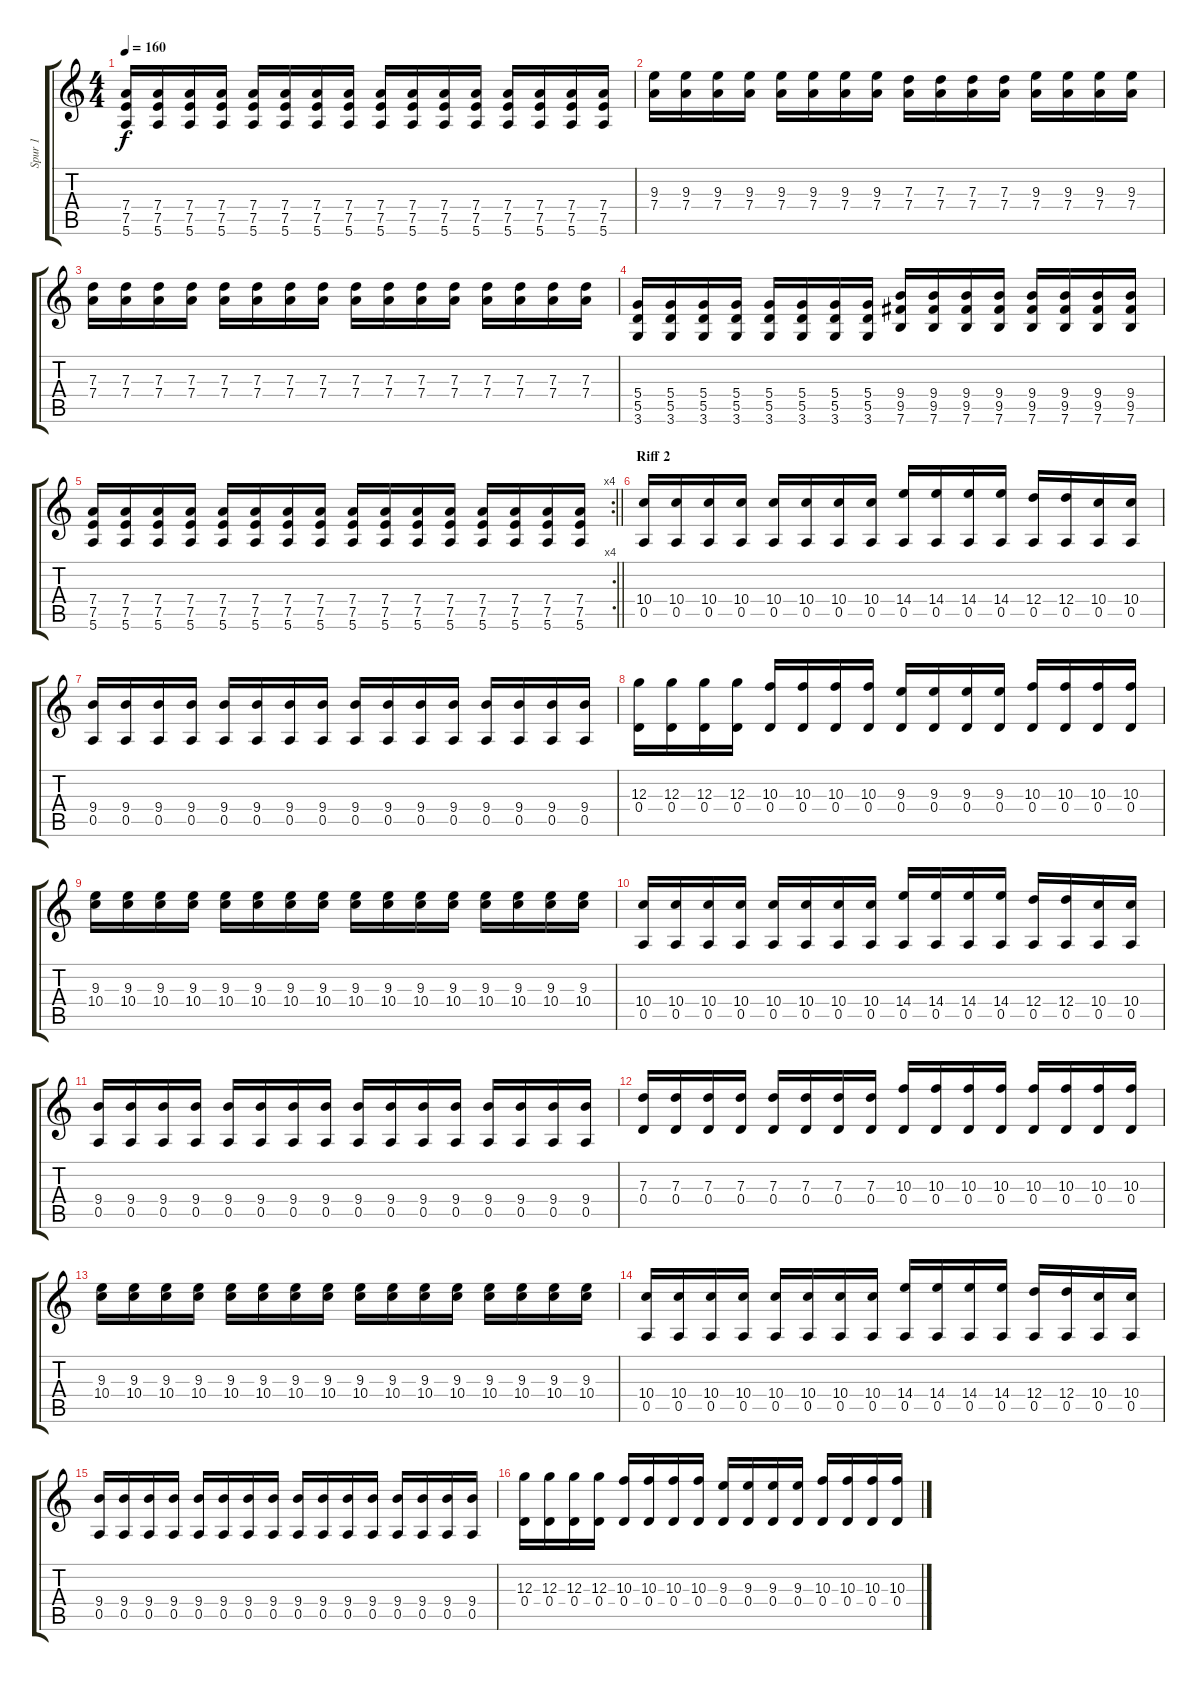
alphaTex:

\track ("Spur 1" "Spur 1") {instrument distortionguitar}
\staff {score tabs}
\tuning (E4 B3 G3 D3 A2 E2) {hide}
\ts (4 4)
\tempo 160
\clef g2
\ks c
(7.4 7.5 5.6).16{dy f} (7.4 7.5 5.6).16 (7.4 7.5 5.6).16 (7.4 7.5 5.6).16 (7.4 7.5 5.6).16 (7.4 7.5 5.6).16 (7.4 7.5 5.6).16 (7.4 7.5 5.6).16 (7.4 7.5 5.6).16 (7.4 7.5 5.6).16 (7.4 7.5 5.6).16 (7.4 7.5 5.6).16 (7.4 7.5 5.6).16 (7.4 7.5 5.6).16 (7.4 7.5 5.6).16 (7.4 7.5 5.6).16 |
(9.3 7.4).16 (9.3 7.4).16 (9.3 7.4).16 (9.3 7.4).16 (9.3 7.4).16 (9.3 7.4).16 (9.3 7.4).16 (9.3 7.4).16 (7.3 7.4).16 (7.3 7.4).16 (7.3 7.4).16 (7.3 7.4).16 (9.3 7.4).16 (9.3 7.4).16 (9.3 7.4).16 (9.3 7.4).16 |
(7.3 7.4).16 (7.3 7.4).16 (7.3 7.4).16 (7.3 7.4).16 (7.3 7.4).16 (7.3 7.4).16 (7.3 7.4).16 (7.3 7.4).16 (7.3 7.4).16 (7.3 7.4).16 (7.3 7.4).16 (7.3 7.4).16 (7.3 7.4).16 (7.3 7.4).16 (7.3 7.4).16 (7.3 7.4).16 |
(5.4 5.5 3.6).16 (5.4 5.5 3.6).16 (5.4 5.5 3.6).16 (5.4 5.5 3.6).16 (5.4 5.5 3.6).16 (5.4 5.5 3.6).16 (5.4 5.5 3.6).16 (5.4 5.5 3.6).16 (9.4 9.5 7.6).16 (9.4 9.5 7.6).16 (9.4 9.5 7.6).16 (9.4 9.5 7.6).16 (9.4 9.5 7.6).16 (9.4 9.5 7.6).16 (9.4 9.5 7.6).16 (9.4 9.5 7.6).16 |
\rc 4
\barLineRight lightlight
(7.4 7.5 5.6).16 (7.4 7.5 5.6).16 (7.4 7.5 5.6).16 (7.4 7.5 5.6).16 (7.4 7.5 5.6).16 (7.4 7.5 5.6).16 (7.4 7.5 5.6).16 (7.4 7.5 5.6).16 (7.4 7.5 5.6).16 (7.4 7.5 5.6).16 (7.4 7.5 5.6).16 (7.4 7.5 5.6).16 (7.4 7.5 5.6).16 (7.4 7.5 5.6).16 (7.4 7.5 5.6).16 (7.4 7.5 5.6).16 |
\section ("" "Riff 2")
(10.4 0.5).16 (10.4 0.5).16 (10.4 0.5).16 (10.4 0.5).16 (10.4 0.5).16 (10.4 0.5).16 (10.4 0.5).16 (10.4 0.5).16 (14.4 0.5).16 (14.4 0.5).16 (14.4 0.5).16 (14.4 0.5).16 (12.4 0.5).16 (12.4 0.5).16 (10.4 0.5).16 (10.4 0.5).16 |
(9.4 0.5).16 (9.4 0.5).16 (9.4 0.5).16 (9.4 0.5).16 (9.4 0.5).16 (9.4 0.5).16 (9.4 0.5).16 (9.4 0.5).16 (9.4 0.5).16 (9.4 0.5).16 (9.4 0.5).16 (9.4 0.5).16 (9.4 0.5).16 (9.4 0.5).16 (9.4 0.5).16 (9.4 0.5).16 |
(12.3 0.4).16 (12.3 0.4).16 (12.3 0.4).16 (12.3 0.4).16 (10.3 0.4).16 (10.3 0.4).16 (10.3 0.4).16 (10.3 0.4).16 (9.3 0.4).16 (9.3 0.4).16 (9.3 0.4).16 (9.3 0.4).16 (10.3 0.4).16 (10.3 0.4).16 (10.3 0.4).16 (10.3 0.4).16 |
(9.3 10.4).16 (9.3 10.4).16 (9.3 10.4).16 (9.3 10.4).16 (9.3 10.4).16 (9.3 10.4).16 (9.3 10.4).16 (9.3 10.4).16 (9.3 10.4).16 (9.3 10.4).16 (9.3 10.4).16 (9.3 10.4).16 (9.3 10.4).16 (9.3 10.4).16 (9.3 10.4).16 (9.3 10.4).16 |
(10.4 0.5).16 (10.4 0.5).16 (10.4 0.5).16 (10.4 0.5).16 (10.4 0.5).16 (10.4 0.5).16 (10.4 0.5).16 (10.4 0.5).16 (14.4 0.5).16 (14.4 0.5).16 (14.4 0.5).16 (14.4 0.5).16 (12.4 0.5).16 (12.4 0.5).16 (10.4 0.5).16 (10.4 0.5).16 |
(9.4 0.5).16 (9.4 0.5).16 (9.4 0.5).16 (9.4 0.5).16 (9.4 0.5).16 (9.4 0.5).16 (9.4 0.5).16 (9.4 0.5).16 (9.4 0.5).16 (9.4 0.5).16 (9.4 0.5).16 (9.4 0.5).16 (9.4 0.5).16 (9.4 0.5).16 (9.4 0.5).16 (9.4 0.5).16 |
(7.3 0.4).16 (7.3 0.4).16 (7.3 0.4).16 (7.3 0.4).16 (7.3 0.4).16 (7.3 0.4).16 (7.3 0.4).16 (7.3 0.4).16 (10.3 0.4).16 (10.3 0.4).16 (10.3 0.4).16 (10.3 0.4).16 (10.3 0.4).16 (10.3 0.4).16 (10.3 0.4).16 (10.3 0.4).16 |
(9.3 10.4).16 (9.3 10.4).16 (9.3 10.4).16 (9.3 10.4).16 (9.3 10.4).16 (9.3 10.4).16 (9.3 10.4).16 (9.3 10.4).16 (9.3 10.4).16 (9.3 10.4).16 (9.3 10.4).16 (9.3 10.4).16 (9.3 10.4).16 (9.3 10.4).16 (9.3 10.4).16 (9.3 10.4).16 |
(10.4 0.5).16 (10.4 0.5).16 (10.4 0.5).16 (10.4 0.5).16 (10.4 0.5).16 (10.4 0.5).16 (10.4 0.5).16 (10.4 0.5).16 (14.4 0.5).16 (14.4 0.5).16 (14.4 0.5).16 (14.4 0.5).16 (12.4 0.5).16 (12.4 0.5).16 (10.4 0.5).16 (10.4 0.5).16 |
(9.4 0.5).16 (9.4 0.5).16 (9.4 0.5).16 (9.4 0.5).16 (9.4 0.5).16 (9.4 0.5).16 (9.4 0.5).16 (9.4 0.5).16 (9.4 0.5).16 (9.4 0.5).16 (9.4 0.5).16 (9.4 0.5).16 (9.4 0.5).16 (9.4 0.5).16 (9.4 0.5).16 (9.4 0.5).16 |
(12.3 0.4).16 (12.3 0.4).16 (12.3 0.4).16 (12.3 0.4).16 (10.3 0.4).16 (10.3 0.4).16 (10.3 0.4).16 (10.3 0.4).16 (9.3 0.4).16 (9.3 0.4).16 (9.3 0.4).16 (9.3 0.4).16 (10.3 0.4).16 (10.3 0.4).16 (10.3 0.4).16 (10.3 0.4).16
